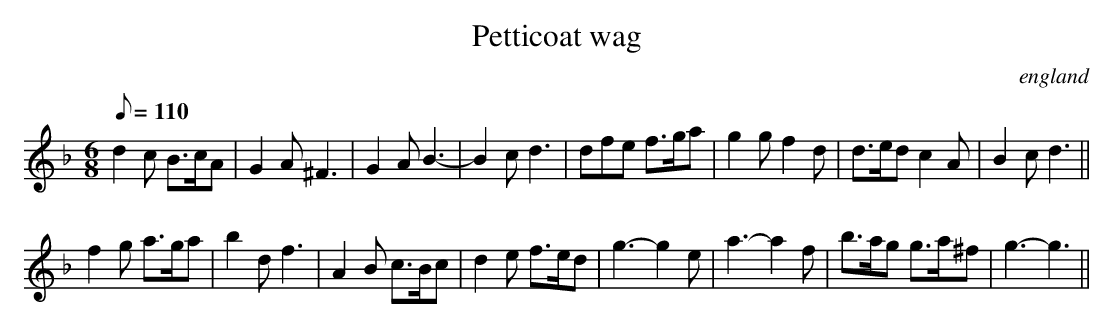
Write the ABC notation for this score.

X:1
T:Petticoat wag
O:england
M:6/8
L:1/8
Q:110
K:GDor
d2c B>cA|G2A ^F3|G2A B3|-B2c d3|dfe f>ga|g2g f2d|d>ed c2A|B2c d3||
f2g a>ga|b2d f3|A2B c>Bc|d2e f>ed|g3-g2e|a3-a2f|b>ag g>a^f|g3-g3||
